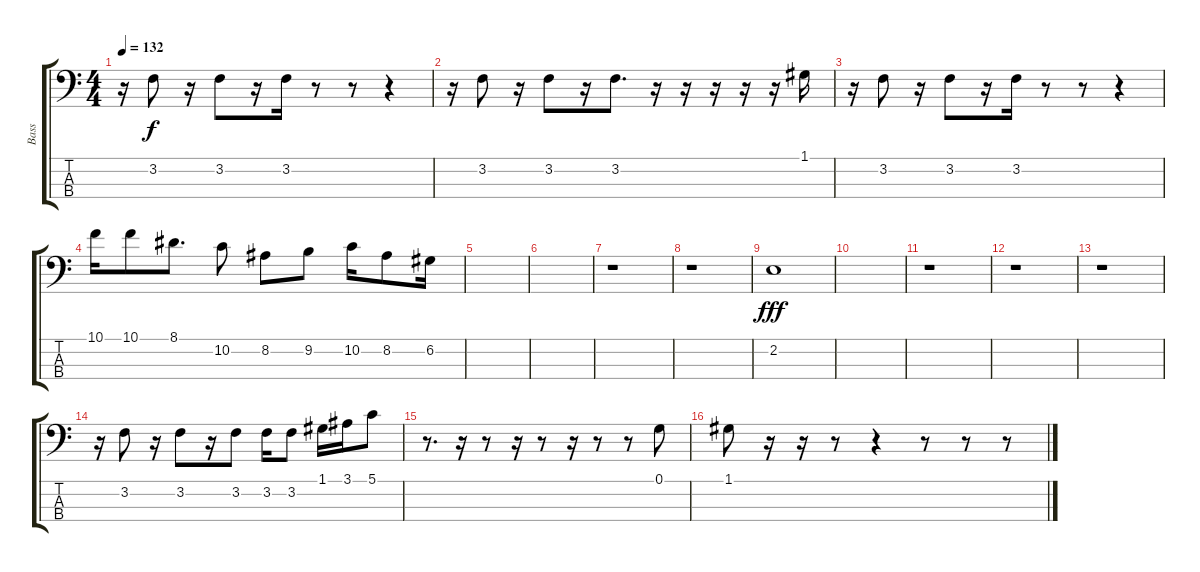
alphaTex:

\track ("Bass" "Bass") {instrument electricbassfinger}
\staff {score tabs}
\tuning (G2 D2 A1 E1) {hide}
\ts (4 4)
\tempo 132
\clef f4
\ks c
r.16{dy f} 3.2.8 r.16 3.2.8 r.16 3.2.16 r.8 r.8 r.4 |
r.16 3.2.8 r.16 3.2.8 r.16 3.2.8{d} r.16 r.16 r.16 r.16 r.16 1.1.16 |
r.16 3.2.8 r.16 3.2.8 r.16 3.2.16 r.8 r.8 r.4 |
10.1.16 10.1.8 8.1.8{d} 10.2.8 8.2.8 9.2.8 10.2.16 8.2.8 6.2.16 |
|
|
r.1 |
r.1 |
2.2.1{dy fff} |
|
r.1 |
r.1 |
r.1 |
r.16 3.2.8 r.16 3.2.8 r.16 3.2.8 3.2.16 3.2.8 1.1.16 3.1.16 5.1.8 |
r.8{d} r.16 r.8 r.16 r.8 r.16 r.8 r.8 0.1.8 |
1.1.8 r.16 r.16 r.8 r.4 r.8 r.8 r.8
